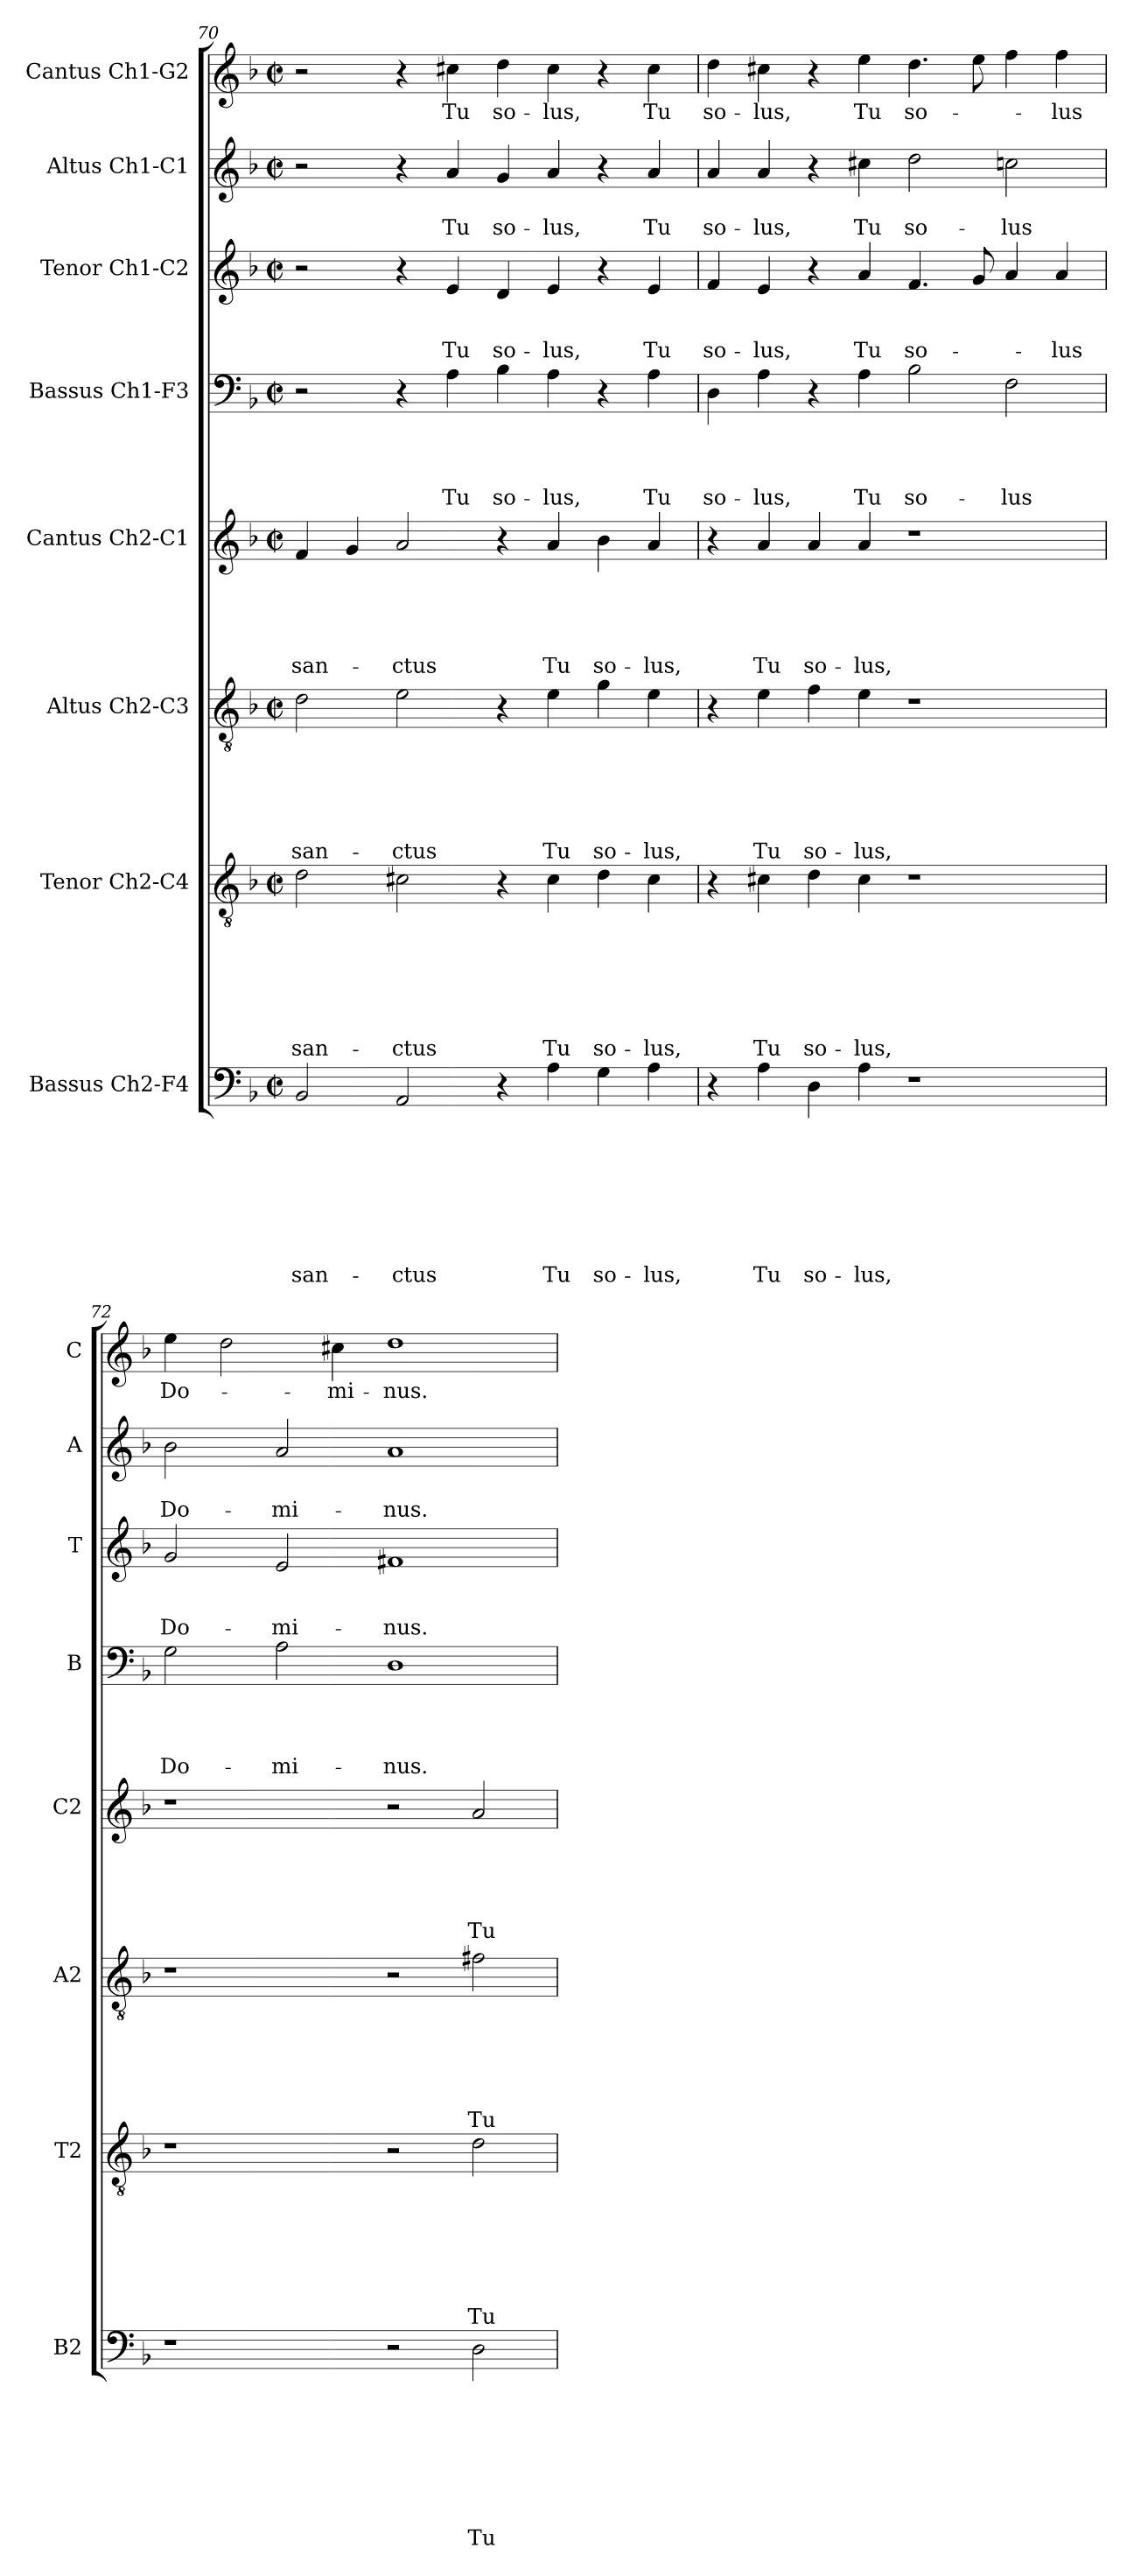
**kern	**text	**text	**text	**text	**text	**text	**text	**text	**kern	**text	**text	**text	**text	**text	**text	**text	**kern	**text	**text	**text	**text	**text	**text	**kern	**text	**text	**text	**text	**text	**kern	**text	**text	**text	**text	**kern	**text	**text	**text	**kern	**text	**text	**kern	**text
*part8	*part8	*part8	*part8	*part8	*part8	*part8	*part8	*part8	*part7	*part7	*part7	*part7	*part7	*part7	*part7	*part7	*part6	*part6	*part6	*part6	*part6	*part6	*part6	*part5	*part5	*part5	*part5	*part5	*part5	*part4	*part4	*part4	*part4	*part4	*part3	*part3	*part3	*part3	*part2	*part2	*part2	*part1	*part1
*staff8	*staff8	*staff8	*staff8	*staff8	*staff8	*staff8	*staff8	*staff8	*staff7	*staff7	*staff7	*staff7	*staff7	*staff7	*staff7	*staff7	*staff6	*staff6	*staff6	*staff6	*staff6	*staff6	*staff6	*staff5	*staff5	*staff5	*staff5	*staff5	*staff5	*staff4	*staff4	*staff4	*staff4	*staff4	*staff3	*staff3	*staff3	*staff3	*staff2	*staff2	*staff2	*staff1	*staff1
*I"Bassus Ch2-F4	*	*	*	*	*	*	*	*	*I"Tenor Ch2-C4	*	*	*	*	*	*	*	*I"Altus Ch2-C3	*	*	*	*	*	*	*I"Cantus Ch2-C1	*	*	*	*	*	*I"Bassus Ch1-F3	*	*	*	*	*I"Tenor Ch1-C2	*	*	*	*I"Altus Ch1-C1	*	*	*I"Cantus Ch1-G2	*
*I'B2	*	*	*	*	*	*	*	*	*I'T2	*	*	*	*	*	*	*	*I'A2	*	*	*	*	*	*	*I'C2	*	*	*	*	*	*I'B	*	*	*	*	*I'T	*	*	*	*I'A	*	*	*I'C	*
*clefF4	*	*	*	*	*	*	*	*	*clefGv2	*	*	*	*	*	*	*	*clefGv2	*	*	*	*	*	*	*clefG2	*	*	*	*	*	*clefF4	*	*	*	*	*clefG2	*	*	*	*clefG2	*	*	*clefG2	*
*k[b-]	*	*	*	*	*	*	*	*	*k[b-]	*	*	*	*	*	*	*	*k[b-]	*	*	*	*	*	*	*k[b-]	*	*	*	*	*	*k[b-]	*	*	*	*	*k[b-]	*	*	*	*k[b-]	*	*	*k[b-]	*
*F:	*	*	*	*	*	*	*	*	*F:	*	*	*	*	*	*	*	*F:	*	*	*	*	*	*	*F:	*	*	*	*	*	*F:	*	*	*	*	*F:	*	*	*	*F:	*	*	*F:	*
*M2/2	*	*	*	*	*	*	*	*	*M2/2	*	*	*	*	*	*	*	*M2/2	*	*	*	*	*	*	*M2/2	*	*	*	*	*	*M2/2	*	*	*	*	*M2/2	*	*	*	*M2/2	*	*	*M2/2	*
*met(c|)	*	*	*	*	*	*	*	*	*met(c|)	*	*	*	*	*	*	*	*met(c|)	*	*	*	*	*	*	*met(c|)	*	*	*	*	*	*met(c|)	*	*	*	*	*met(c|)	*	*	*	*met(c|)	*	*	*met(c|)	*
=70	=70	=70	=70	=70	=70	=70	=70	=70	=70	=70	=70	=70	=70	=70	=70	=70	=70	=70	=70	=70	=70	=70	=70	=70	=70	=70	=70	=70	=70	=70	=70	=70	=70	=70	=70	=70	=70	=70	=70	=70	=70	=70	=70
!	!	!	!	!	!	!	!	!LO:LY:b	!	!	!	!	!	!	!	!LO:LY:b	!	!	!	!	!	!	!LO:LY:b	!	!	!	!	!	!LO:LY:b	!	!	!	!	!	!	!	!	!	!	!	!	!	!
2BB-/	.	.	.	.	.	.	.	san-	2d\	.	.	.	.	.	.	san-	2d\	.	.	.	.	.	san-	4f/	.	.	.	.	san-	2r	.	.	.	.	2r	.	.	.	2r	.	.	2r	.
.	.	.	.	.	.	.	.	.	.	.	.	.	.	.	.	.	.	.	.	.	.	.	.	4g/	.	.	.	.	.	.	.	.	.	.	.	.	.	.	.	.	.	.	.
!	!	!	!	!	!	!	!	!LO:LY:b	!	!	!	!	!	!	!	!LO:LY:b	!	!	!	!	!	!	!LO:LY:b	!	!	!	!	!	!LO:LY:b	!	!	!	!	!	!	!	!	!	!	!	!	!	!
2AA/	.	.	.	.	.	.	.	-ctus	2c#X\	.	.	.	.	.	.	-ctus	2e\	.	.	.	.	.	-ctus	2a/	.	.	.	.	-ctus	4r	.	.	.	.	4r	.	.	.	4r	.	.	4r	.
!	!	!	!	!	!	!	!	!	!	!	!	!	!	!	!	!	!	!	!	!	!	!	!	!	!	!	!	!	!	!	!	!	!	!LO:LY:b	!	!	!	!LO:LY:b	!	!	!LO:LY:b	!	!LO:LY:b
.	.	.	.	.	.	.	.	.	.	.	.	.	.	.	.	.	.	.	.	.	.	.	.	.	.	.	.	.	.	4A\	.	.	.	Tu	4e/	.	.	Tu	4a/	.	Tu	4cc#X\	Tu
!	!	!	!	!	!	!	!	!	!	!	!	!	!	!	!	!	!	!	!	!	!	!	!	!	!	!	!	!	!	!	!	!	!	!LO:LY:b	!	!	!	!LO:LY:b	!	!	!LO:LY:b	!	!LO:LY:b
4r	.	.	.	.	.	.	.	.	4r	.	.	.	.	.	.	.	4r	.	.	.	.	.	.	4r	.	.	.	.	.	4B-\	.	.	.	so-	4d/	.	.	so-	4g/	.	so-	4dd\	so-
!	!	!	!	!	!	!	!	!LO:LY:b	!	!	!	!	!	!	!	!LO:LY:b	!	!	!	!	!	!	!LO:LY:b	!	!	!	!	!	!LO:LY:b	!	!	!	!	!LO:LY:b	!	!	!	!LO:LY:b	!	!	!LO:LY:b	!	!LO:LY:b
4A\	.	.	.	.	.	.	.	Tu	4c#\	.	.	.	.	.	.	Tu	4e\	.	.	.	.	.	Tu	4a/	.	.	.	.	Tu	4A\	.	.	.	-lus,	4e/	.	.	-lus,	4a/	.	-lus,	4cc#\	-lus,
!	!	!	!	!	!	!	!	!LO:LY:b	!	!	!	!	!	!	!	!LO:LY:b	!	!	!	!	!	!	!LO:LY:b	!	!	!	!	!	!LO:LY:b	!	!	!	!	!	!	!	!	!	!	!	!	!	!
4G\	.	.	.	.	.	.	.	so-	4d\	.	.	.	.	.	.	so-	4g\	.	.	.	.	.	so-	4b-\	.	.	.	.	so-	4r	.	.	.	.	4r	.	.	.	4r	.	.	4r	.
!	!	!	!	!	!	!	!	!LO:LY:b	!	!	!	!	!	!	!	!LO:LY:b	!	!	!	!	!	!	!LO:LY:b	!	!	!	!	!	!LO:LY:b	!	!	!	!	!LO:LY:b	!	!	!	!LO:LY:b	!	!	!LO:LY:b	!	!LO:LY:b
4A\	.	.	.	.	.	.	.	-lus,	4c#\	.	.	.	.	.	.	-lus,	4e\	.	.	.	.	.	-lus,	4a/	.	.	.	.	-lus,	4A\	.	.	.	Tu	4e/	.	.	Tu	4a/	.	Tu	4cc#\	Tu
=71	=71	=71	=71	=71	=71	=71	=71	=71	=71	=71	=71	=71	=71	=71	=71	=71	=71	=71	=71	=71	=71	=71	=71	=71	=71	=71	=71	=71	=71	=71	=71	=71	=71	=71	=71	=71	=71	=71	=71	=71	=71	=71	=71
!	!	!	!	!	!	!	!	!	!	!	!	!	!	!	!	!	!	!	!	!	!	!	!	!	!	!	!	!	!	!	!	!	!	!LO:LY:b	!	!	!	!LO:LY:b	!	!	!LO:LY:b	!	!LO:LY:b
4r	.	.	.	.	.	.	.	.	4r	.	.	.	.	.	.	.	4r	.	.	.	.	.	.	4r	.	.	.	.	.	4D\	.	.	.	so-	4f/	.	.	so-	4a/	.	so-	4dd\	so-
!	!	!	!	!	!	!	!	!LO:LY:b	!	!	!	!	!	!	!	!LO:LY:b	!	!	!	!	!	!	!LO:LY:b	!	!	!	!	!	!LO:LY:b	!	!	!	!	!LO:LY:b	!	!	!	!LO:LY:b	!	!	!LO:LY:b	!	!LO:LY:b
4A\	.	.	.	.	.	.	.	Tu	4c#X\	.	.	.	.	.	.	Tu	4e\	.	.	.	.	.	Tu	4a/	.	.	.	.	Tu	4A\	.	.	.	-lus,	4e/	.	.	-lus,	4a/	.	-lus,	4cc#X\	-lus,
!	!	!	!	!	!	!	!	!LO:LY:b	!	!	!	!	!	!	!	!LO:LY:b	!	!	!	!	!	!	!LO:LY:b	!	!	!	!	!	!LO:LY:b	!	!	!	!	!	!	!	!	!	!	!	!	!	!
4D\	.	.	.	.	.	.	.	so-	4d\	.	.	.	.	.	.	so-	4f\	.	.	.	.	.	so-	4a/	.	.	.	.	so-	4r	.	.	.	.	4r	.	.	.	4r	.	.	4r	.
!	!	!	!	!	!	!	!	!LO:LY:b	!	!	!	!	!	!	!	!LO:LY:b	!	!	!	!	!	!	!LO:LY:b	!	!	!	!	!	!LO:LY:b	!	!	!	!	!LO:LY:b	!	!	!	!LO:LY:b	!	!	!LO:LY:b	!	!LO:LY:b
4A\	.	.	.	.	.	.	.	-lus,	4c#\	.	.	.	.	.	.	-lus,	4e\	.	.	.	.	.	-lus,	4a/	.	.	.	.	-lus,	4A\	.	.	.	Tu	4a/	.	.	Tu	4cc#X\	.	Tu	4ee\	Tu
!	!	!	!	!	!	!	!	!	!	!	!	!	!	!	!	!	!	!	!	!	!	!	!	!	!	!	!	!	!	!	!	!	!	!LO:LY:b	!	!	!	!LO:LY:b	!	!	!LO:LY:b	!	!LO:LY:b
1r	.	.	.	.	.	.	.	.	1r	.	.	.	.	.	.	.	1r	.	.	.	.	.	.	1r	.	.	.	.	.	2B-\	.	.	.	so-	4.f/	.	.	so-	2dd\	.	so-	4.dd\	so-
.	.	.	.	.	.	.	.	.	.	.	.	.	.	.	.	.	.	.	.	.	.	.	.	.	.	.	.	.	.	.	.	.	.	.	8g/	.	.	.	.	.	.	8ee\	.
!	!	!	!	!	!	!	!	!	!	!	!	!	!	!	!	!	!	!	!	!	!	!	!	!	!	!	!	!	!	!	!	!	!	!LO:LY:b	!	!	!	!	!	!	!LO:LY:b	!	!
.	.	.	.	.	.	.	.	.	.	.	.	.	.	.	.	.	.	.	.	.	.	.	.	.	.	.	.	.	.	2F\	.	.	.	-lus	4a/	.	.	.	2ccn\	.	-lus	4ff\	.
!	!	!	!	!	!	!	!	!	!	!	!	!	!	!	!	!	!	!	!	!	!	!	!	!	!	!	!	!	!	!	!	!	!	!	!	!	!	!LO:LY:b	!	!	!	!	!LO:LY:b
.	.	.	.	.	.	.	.	.	.	.	.	.	.	.	.	.	.	.	.	.	.	.	.	.	.	.	.	.	.	.	.	.	.	.	4a/	.	.	-lus	.	.	.	4ff\	-lus
=72	=72	=72	=72	=72	=72	=72	=72	=72	=72	=72	=72	=72	=72	=72	=72	=72	=72	=72	=72	=72	=72	=72	=72	=72	=72	=72	=72	=72	=72	=72	=72	=72	=72	=72	=72	=72	=72	=72	=72	=72	=72	=72	=72
!	!	!	!	!	!	!	!	!	!	!	!	!	!	!	!	!	!	!	!	!	!	!	!	!	!	!	!	!	!	!	!	!	!	!LO:LY:b	!	!	!	!LO:LY:b	!	!	!LO:LY:b	!	!LO:LY:b
1r	.	.	.	.	.	.	.	.	1r	.	.	.	.	.	.	.	1r	.	.	.	.	.	.	1r	.	.	.	.	.	2G\	.	.	.	Do-	2g/	.	.	Do-	2b-\	.	Do-	4ee\	Do-
.	.	.	.	.	.	.	.	.	.	.	.	.	.	.	.	.	.	.	.	.	.	.	.	.	.	.	.	.	.	.	.	.	.	.	.	.	.	.	.	.	.	2dd\	.
!	!	!	!	!	!	!	!	!	!	!	!	!	!	!	!	!	!	!	!	!	!	!	!	!	!	!	!	!	!	!	!	!	!	!LO:LY:b	!	!	!	!LO:LY:b	!	!	!LO:LY:b	!	!
.	.	.	.	.	.	.	.	.	.	.	.	.	.	.	.	.	.	.	.	.	.	.	.	.	.	.	.	.	.	2A\	.	.	.	-mi-	2e/	.	.	-mi-	2a/	.	-mi-	.	.
!	!	!	!	!	!	!	!	!	!	!	!	!	!	!	!	!	!	!	!	!	!	!	!	!	!	!	!	!	!	!	!	!	!	!	!	!	!	!	!	!	!	!	!LO:LY:b
.	.	.	.	.	.	.	.	.	.	.	.	.	.	.	.	.	.	.	.	.	.	.	.	.	.	.	.	.	.	.	.	.	.	.	.	.	.	.	.	.	.	4cc#X\	-mi-
!	!	!	!	!	!	!	!	!	!	!	!	!	!	!	!	!	!	!	!	!	!	!	!	!	!	!	!	!	!	!	!	!	!	!LO:LY:b	!	!	!	!LO:LY:b	!	!	!LO:LY:b	!	!LO:LY:b
2r	.	.	.	.	.	.	.	.	2r	.	.	.	.	.	.	.	2r	.	.	.	.	.	.	2r	.	.	.	.	.	1D	.	.	.	-nus.	1f#X	.	.	-nus.	1a	.	-nus.	1dd	-nus.
!	!	!	!	!	!	!	!	!LO:LY:b	!	!	!	!	!	!	!	!LO:LY:b	!	!	!	!	!	!	!LO:LY:b	!	!	!	!	!	!LO:LY:b	!	!	!	!	!	!	!	!	!	!	!	!	!	!
2D\	.	.	.	.	.	.	.	Tu	2d\	.	.	.	.	.	.	Tu	2f#X\	.	.	.	.	.	Tu	2a/	.	.	.	.	Tu	.	.	.	.	.	.	.	.	.	.	.	.	.	.
=	=	=	=	=	=	=	=	=	=	=	=	=	=	=	=	=	=	=	=	=	=	=	=	=	=	=	=	=	=	=	=	=	=	=	=	=	=	=	=	=	=	=	=
*-	*-	*-	*-	*-	*-	*-	*-	*-	*-	*-	*-	*-	*-	*-	*-	*-	*-	*-	*-	*-	*-	*-	*-	*-	*-	*-	*-	*-	*-	*-	*-	*-	*-	*-	*-	*-	*-	*-	*-	*-	*-	*-	*-
